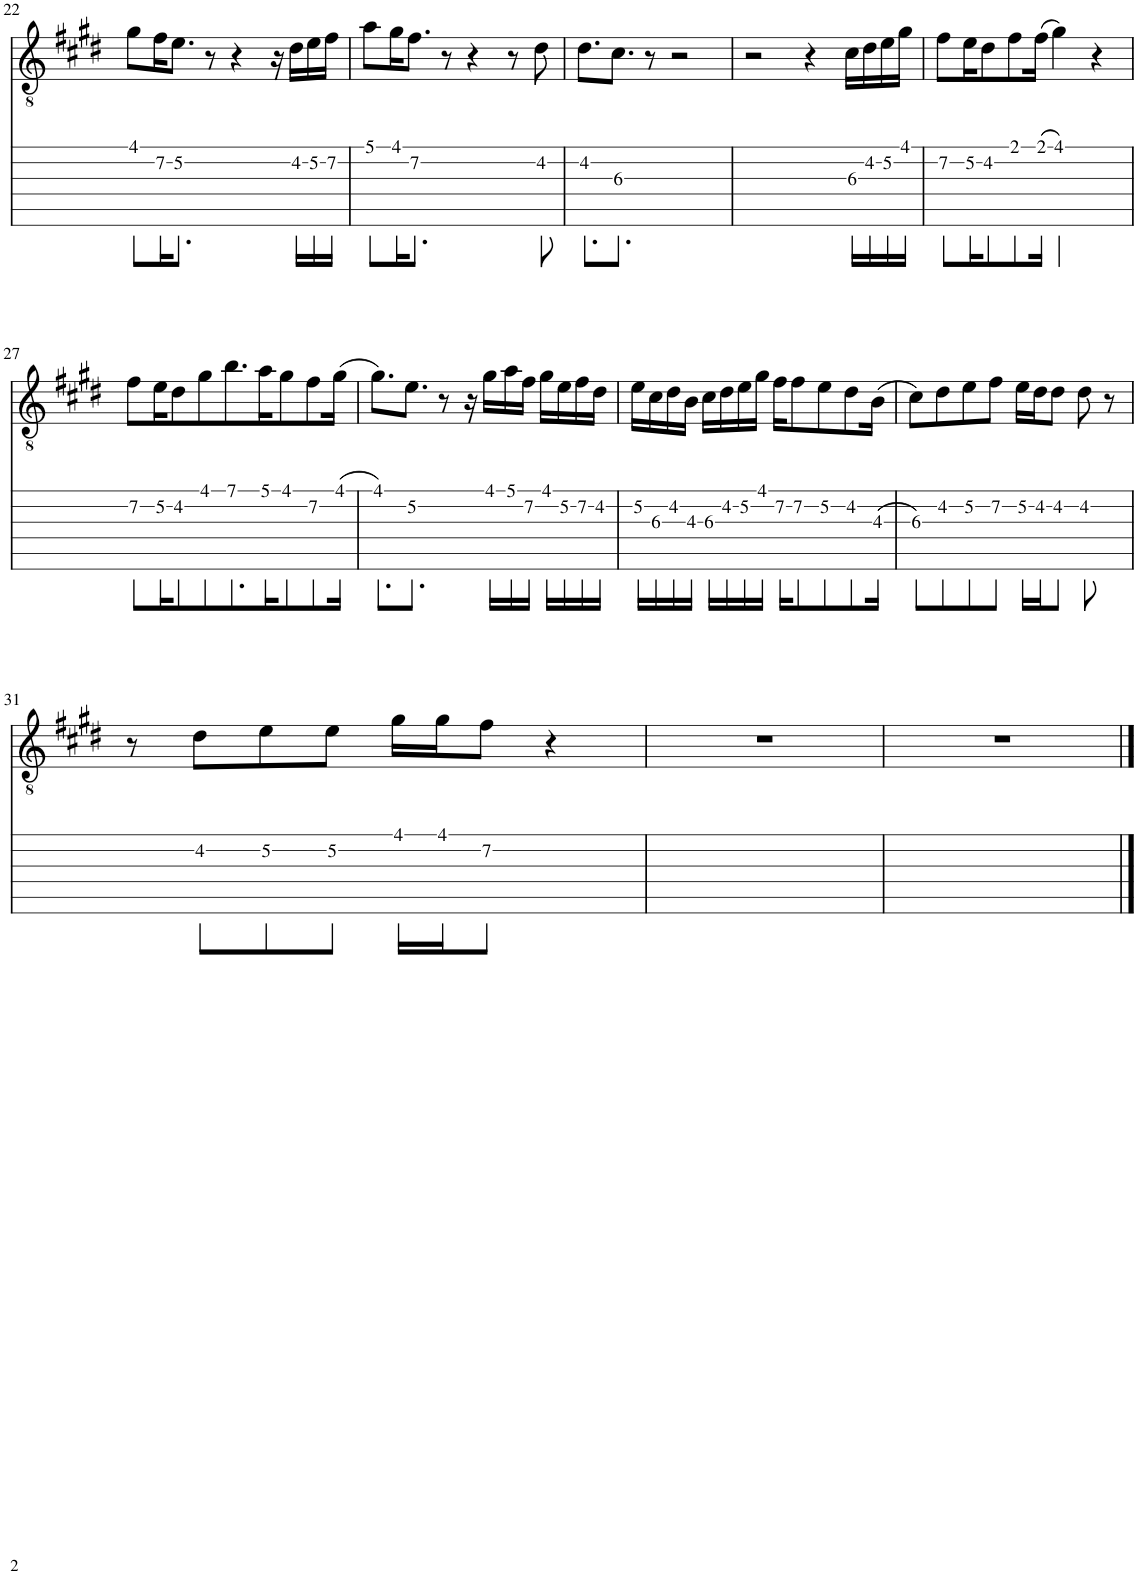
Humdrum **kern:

**kern	**kern
*part1	*part1
*staff2	*staff1
*I"Klasická kytara	*
*I'Kyt.	*
!!LO:PB:g=z
*	*clefGv2
*k[f#c#g#d#]	*k[f#c#g#d#]
*M4/4	*M4/4
=22	=22
8g#\L	8g#\L
16f#\K	16f#\K
8.e\J	8.e\J
8r	8r
4r	4r
16r	16r
16d#\LL	16d#\LL
16e\	16e\
16f#\JJ	16f#\JJ
=23	=23
8a\L	8a\L
16g#\K	16g#\K
8.f#\J	8.f#\J
8r	8r
4r	4r
8r	8r
8d#\	8d#\
=24	=24
8.d#\L	8.d#\L
8.c#\J	8.c#\J
8r	8r
2r	2r
=25	=25
2r	2r
4r	4r
16c#\LL	16c#\LL
16d#\	16d#\
16e\	16e\
16g#\JJ	16g#\JJ
=26	=26
8f#\L	8f#\L
16e\K	16e\K
8d#\	8d#\
8f#\	8f#\
16f#\Jk	(16f#\Jk
4g#\	4g#\)
4r	4r
!!LO:LB:g=z
=27	=27
8f#\L	8f#\L
16e\K	16e\K
8d#\	8d#\
8g#\	8g#\
8.b\	8.b\
16a\K	16a\K
8g#\	8g#\
8f#\	8f#\
16g#\Jk	(16g#\Jk
=28	=28
8.g#\L	8.g#\L)
8.e\J	8.e\J
8r	8r
16r	16r
16g#\LL	16g#\LL
16a\	16a\
16f#\JJ	16f#\JJ
16g#\LL	16g#\LL
16e\	16e\
16f#\	16f#\
16d#\JJ	16d#\JJ
=29	=29
16e\LL	16e\LL
16c#\	16c#\
16d#\	16d#\
16B\JJ	16B\JJ
16c#\LL	16c#\LL
16d#\	16d#\
16e\	16e\
16g#\JJ	16g#\JJ
16f#\KL	16f#\KL
8f#\	8f#\
8e\	8e\
8d#\	8d#\
16B\Jk	(16B\Jk
=30	=30
8c#\L	8c#\L)
8d#\	8d#\
8e\	8e\
8f#\J	8f#\J
16e\LL	16e\LL
16d#\J	16d#\J
8d#\J	8d#\J
8d#\	8d#\
8r	8r
!!LO:LB:g=z
=31	=31
8r	8r
8d#\L	8d#\L
8e\	8e\
8e\J	8e\J
16g#\LL	16g#\LL
16g#\J	16g#\J
8f#\J	8f#\J
4r	4r
=32	=32
1r	1r
=33	=33
1r	1r
==	==
*-	*-
